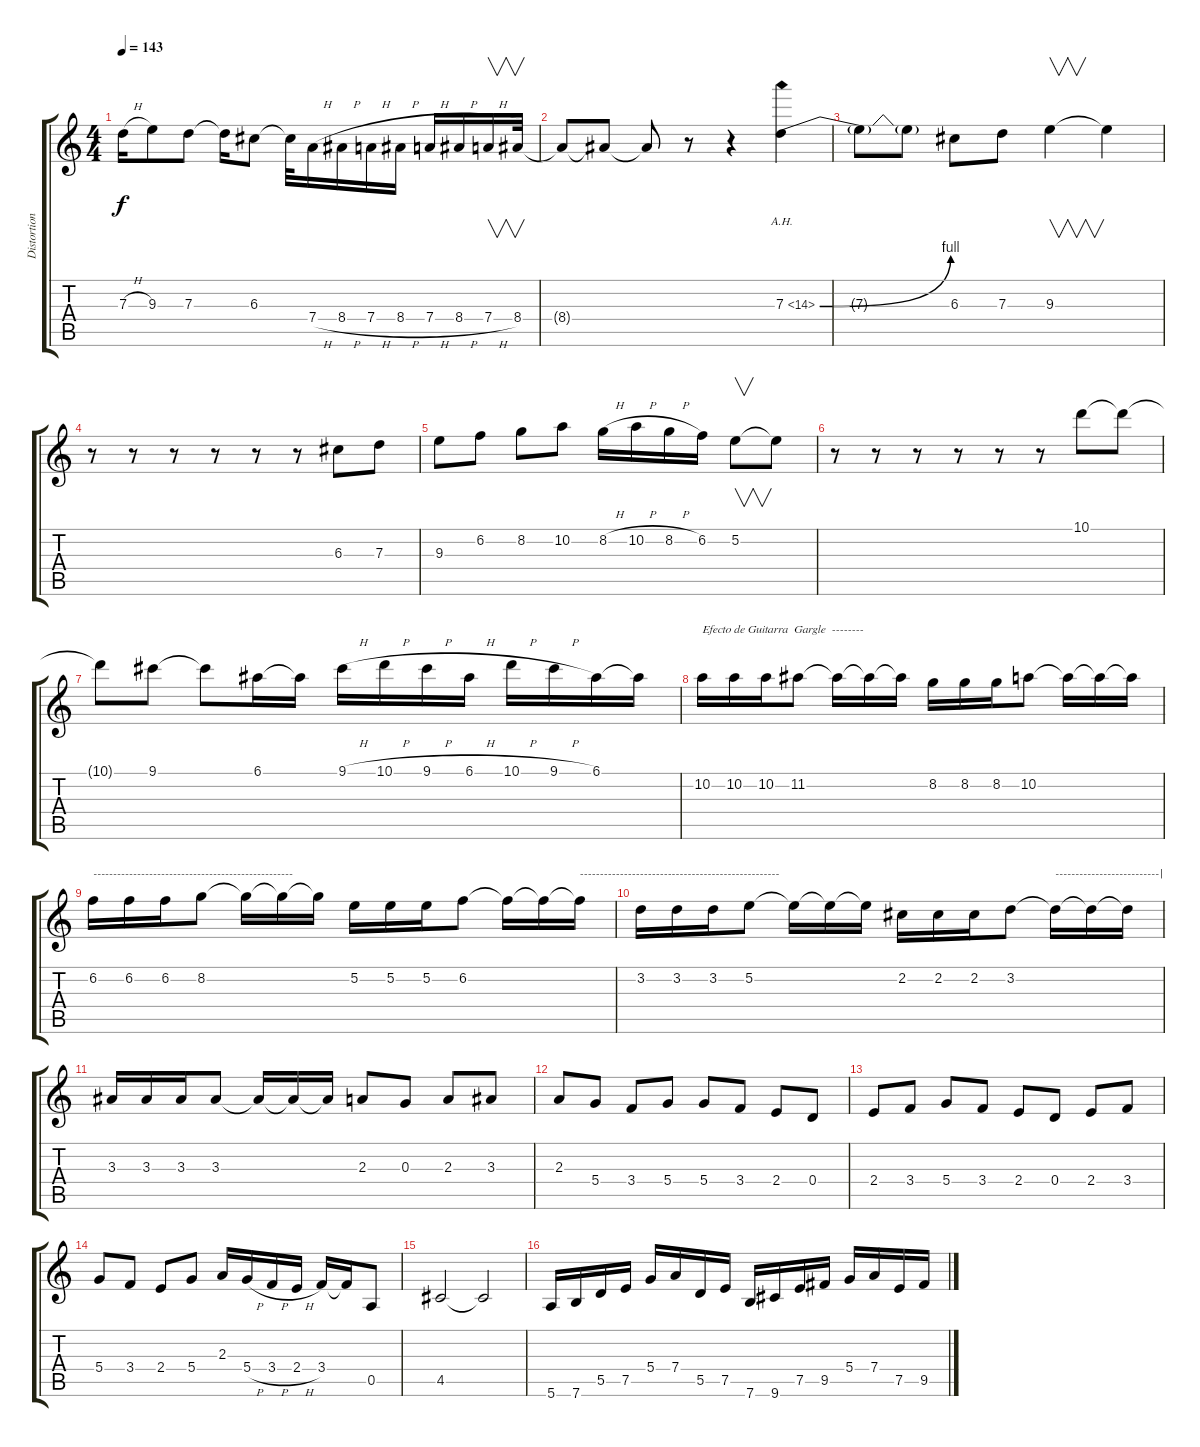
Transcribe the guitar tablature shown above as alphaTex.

\track ("Distortion" "Distortion") {instrument distortionguitar}
\staff {score tabs}
\tuning (E4 B3 G3 D3 A2 E2) {hide}
\ts (4 4)
\tempo 143
\clef g2
\ks c
7.3{h}.16{dy f} 9.3.8 7.3.8 7.3{t}.16 6.3.8 6.3{t}.32 7.4{h}.16 8.4{h}.16 7.4{h}.16 8.4{h}.16 7.4{h}.16 8.4{h}.16 7.4{h}.16{v} 8.4.32{v} |
8.4{t}.8 8.4{t}.8 8.4{t}.8 r.8 r.4 7.3{be (bend 0 0 60 4) ah 7}.4 |
7.3{t}.8 7.3{t}.8 6.3.8 7.3.8 9.3.4{v} 9.3{t}.4 |
r.8 r.8 r.8 r.8 r.8 r.8 6.3.8 7.3.8 |
9.3.8 6.2.8 8.2.8 10.2.8 8.2{h}.16 10.2{h}.16 8.2{h}.16 6.2.16 5.2.8{v} 5.2{t}.8 |
r.8 r.8 r.8 r.8 r.8 r.8 10.1.8 10.1{t}.8 |
10.1{t}.8 9.1.8 9.1{t}.8 6.1.16 6.1{t}.16 9.1{h}.16 10.1{h}.16 9.1{h}.16 6.1{h}.16 10.1{h}.16 9.1{h}.16 6.1.16 6.1{t}.16 |
10.2.16{txt "Efecto de Guitarra  Gargle  --------"} 10.2.16 10.2.16 11.2.8 11.2{t}.16 11.2{t}.16 11.2{t}.16 8.2.16 8.2.16 8.2.16 10.2.8 10.2{t}.16 10.2{t}.16 10.2{t}.16 |
6.2.16{txt "--------------------------------------------------"} 6.2.16 6.2.16 8.2.8 8.2{t}.16 8.2{t}.16 8.2{t}.16 5.2.16 5.2.16 5.2.16 6.2.8 6.2{t}.16 6.2{t}.16 6.2{t}.16{txt "--------------------------------------------------"} |
3.2.16 3.2.16 3.2.16 5.2.8 5.2{t}.16 5.2{t}.16 5.2{t}.16 2.2.16 2.2.16 2.2.16 3.2.8 3.2{t}.16{txt "--------------------------|"} 3.2{t}.16 3.2{t}.16 |
3.3.16 3.3.16 3.3.16 3.3.8 3.3{t}.16 3.3{t}.16 3.3{t}.16 2.3.8 0.3.8 2.3.8 3.3.8 |
2.3.8 5.4.8 3.4.8 5.4.8 5.4.8 3.4.8 2.4.8 0.4.8 |
2.4.8 3.4.8 5.4.8 3.4.8 2.4.8 0.4.8 2.4.8 3.4.8 |
5.4.8 3.4.8 2.4.8 5.4.8 2.3.16 5.4{h}.16 3.4{h}.16 2.4{h}.16 3.4.16 3.4{t}.16 0.5.8 |
4.5.2 4.5{t}.2 |
5.6.16 7.6.16 5.5.16 7.5.16 5.4.16 7.4.16 5.5.16 7.5.16 7.6.16 9.6.16 7.5.16 9.5.16 5.4.16 7.4.16 7.5.16 9.5.16
